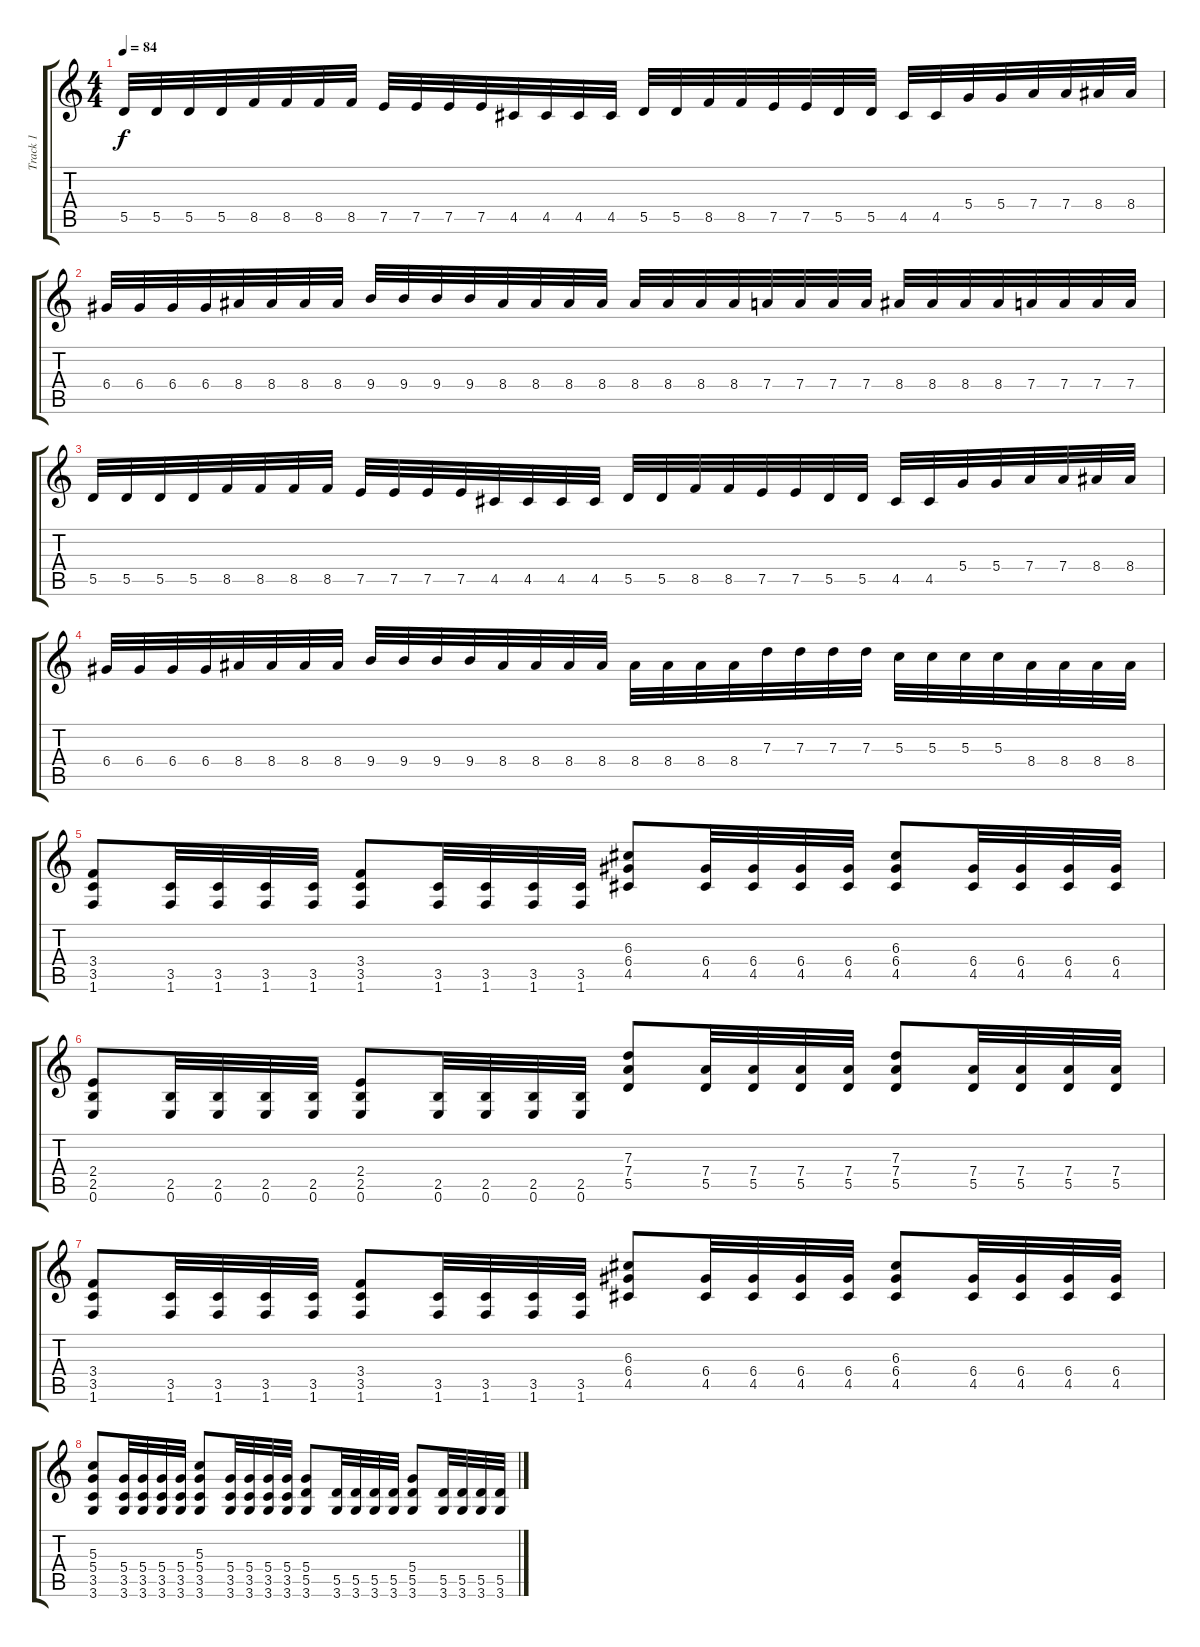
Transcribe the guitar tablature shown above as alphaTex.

\track ("Track 1" "Track 1") {instrument distortionguitar}
\staff {score tabs}
\tuning (E4 B3 G3 D3 A2 E2) {hide}
\ts (4 4)
\tempo 84
\clef g2
\ks c
5.5.32{dy f} 5.5.32 5.5.32 5.5.32 8.5.32 8.5.32 8.5.32 8.5.32 7.5.32 7.5.32 7.5.32 7.5.32 4.5.32 4.5.32 4.5.32 4.5.32 5.5.32 5.5.32 8.5.32 8.5.32 7.5.32 7.5.32 5.5.32 5.5.32 4.5.32 4.5.32 5.4.32 5.4.32 7.4.32 7.4.32 8.4.32 8.4.32 |
6.4.32 6.4.32 6.4.32 6.4.32 8.4.32 8.4.32 8.4.32 8.4.32 9.4.32 9.4.32 9.4.32 9.4.32 8.4.32 8.4.32 8.4.32 8.4.32 8.4.32 8.4.32 8.4.32 8.4.32 7.4.32 7.4.32 7.4.32 7.4.32 8.4.32 8.4.32 8.4.32 8.4.32 7.4.32 7.4.32 7.4.32 7.4.32 |
5.5.32 5.5.32 5.5.32 5.5.32 8.5.32 8.5.32 8.5.32 8.5.32 7.5.32 7.5.32 7.5.32 7.5.32 4.5.32 4.5.32 4.5.32 4.5.32 5.5.32 5.5.32 8.5.32 8.5.32 7.5.32 7.5.32 5.5.32 5.5.32 4.5.32 4.5.32 5.4.32 5.4.32 7.4.32 7.4.32 8.4.32 8.4.32 |
6.4.32 6.4.32 6.4.32 6.4.32 8.4.32 8.4.32 8.4.32 8.4.32 9.4.32 9.4.32 9.4.32 9.4.32 8.4.32 8.4.32 8.4.32 8.4.32 8.4.32 8.4.32 8.4.32 8.4.32 7.3.32 7.3.32 7.3.32 7.3.32 5.3.32 5.3.32 5.3.32 5.3.32 8.4.32 8.4.32 8.4.32 8.4.32 |
(3.4 3.5 1.6).8 (3.5 1.6).32 (3.5 1.6).32 (3.5 1.6).32 (3.5 1.6).32 (3.4 3.5 1.6).8 (3.5 1.6).32 (3.5 1.6).32 (3.5 1.6).32 (3.5 1.6).32 (6.3 6.4 4.5).8 (6.4 4.5).32 (6.4 4.5).32 (6.4 4.5).32 (6.4 4.5).32 (6.3 6.4 4.5).8 (6.4 4.5).32 (6.4 4.5).32 (6.4 4.5).32 (6.4 4.5).32 |
(2.4 2.5 0.6).8 (2.5 0.6).32 (2.5 0.6).32 (2.5 0.6).32 (2.5 0.6).32 (2.4 2.5 0.6).8 (2.5 0.6).32 (2.5 0.6).32 (2.5 0.6).32 (2.5 0.6).32 (7.3 7.4 5.5).8 (7.4 5.5).32 (7.4 5.5).32 (7.4 5.5).32 (7.4 5.5).32 (7.3 7.4 5.5).8 (7.4 5.5).32 (7.4 5.5).32 (7.4 5.5).32 (7.4 5.5).32 |
(3.4 3.5 1.6).8 (3.5 1.6).32 (3.5 1.6).32 (3.5 1.6).32 (3.5 1.6).32 (3.4 3.5 1.6).8 (3.5 1.6).32 (3.5 1.6).32 (3.5 1.6).32 (3.5 1.6).32 (6.3 6.4 4.5).8 (6.4 4.5).32 (6.4 4.5).32 (6.4 4.5).32 (6.4 4.5).32 (6.3 6.4 4.5).8 (6.4 4.5).32 (6.4 4.5).32 (6.4 4.5).32 (6.4 4.5).32 |
(5.3 5.4 3.5 3.6).8 (5.4 3.5 3.6).32 (5.4 3.5 3.6).32 (5.4 3.5 3.6).32 (5.4 3.5 3.6).32 (5.3 5.4 3.5 3.6).8 (5.4 3.5 3.6).32 (5.4 3.5 3.6).32 (5.4 3.5 3.6).32 (5.4 3.5 3.6).32 (5.4 5.5 3.6).8 (5.5 3.6).32 (5.5 3.6).32 (5.5 3.6).32 (5.5 3.6).32 (5.4 5.5 3.6).8 (5.5 3.6).32 (5.5 3.6).32 (5.5 3.6).32 (5.5 3.6).32
